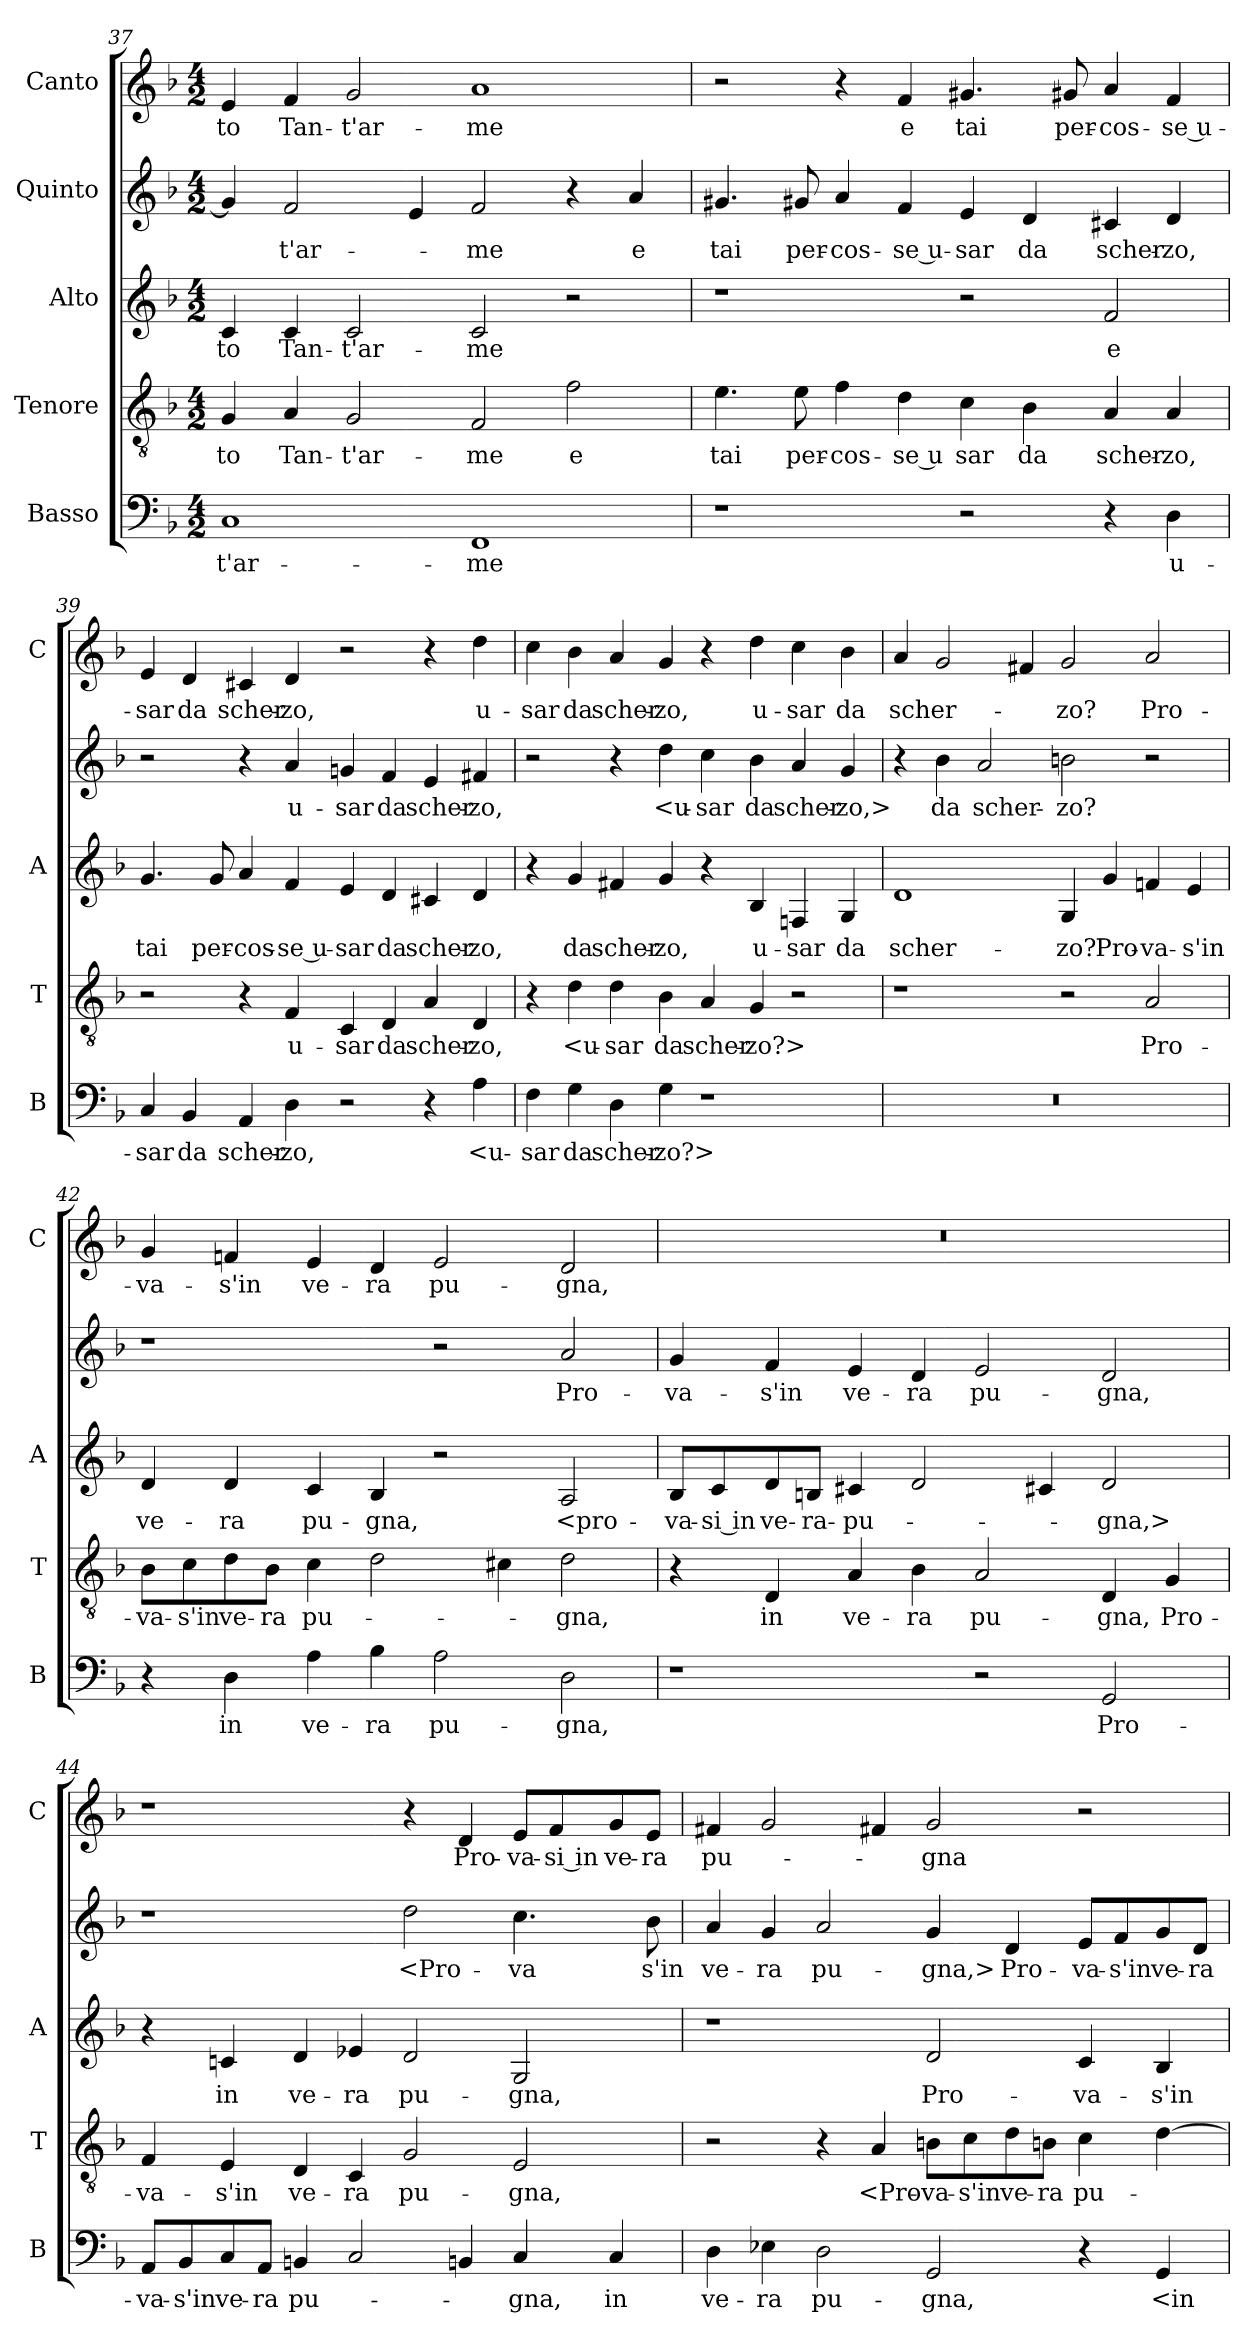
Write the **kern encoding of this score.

**kern	**text	**kern	**text	**kern	**text	**kern	**text	**kern	**text
*part5	*part5	*part4	*part4	*part3	*part3	*part2	*part2	*part1	*part1
*staff5	*staff5	*staff4	*staff4	*staff3	*staff3	*staff2	*staff2	*staff1	*staff1
*I"Basso	*	*I"Tenore	*	*I"Alto	*	*I"Quinto	*	*I"Canto	*
*I'B	*	*I'T	*	*I'A	*	*	*	*I'C	*
*clefF4	*	*clefGv2	*	*clefG2	*	*clefG2	*	*clefG2	*
*k[b-]	*	*k[b-]	*	*k[b-]	*	*k[b-]	*	*k[b-]	*
*M4/2	*	*M4/2	*	*M4/2	*	*M4/2	*	*M4/2	*
=37	=37	=37	=37	=37	=37	=37	=37	=37	=37
1C	-t'ar-	4G	-to	4c	-to	4g]	.	4e	-to
.	.	4A	Tan-	4c	Tan-	2f	-t'ar-	4f	Tan-
.	.	2G	-t'ar-	2c	-t'ar-	.	.	2g	-t'ar-
.	.	.	.	.	.	4e	.	.	.
1FF	-me	2F	-me	2c	-me	2f	-me	1a	-me
.	.	2f	e	2r	.	4r	.	.	.
.	.	.	.	.	.	4a	e	.	.
=38	=38	=38	=38	=38	=38	=38	=38	=38	=38
1r	.	4.e	tai	1r	.	4.g#X	tai	2r	.
.	.	8e	per-	.	.	8g#X	per-	.	.
.	.	4f	-cos-	.	.	4a	-cos-	4r	.
.	.	4d	-se u	.	.	4f	-se u-	4f	e
2r	.	4c	sar	2r	.	4e	-sar	4.g#X	tai
.	.	4B-	da	.	.	4d	da	.	.
.	.	.	.	.	.	.	.	8g#X	per-
4r	.	4A	scher-	2f	e	4c#X	scher-	4a	-cos-
4D	u-	4A	-zo,	.	.	4d	-zo,	4f	-se u-
=39	=39	=39	=39	=39	=39	=39	=39	=39	=39
4C	-sar	2r	.	4.g	tai	2r	.	4e	-sar
4BB-	da	.	.	.	.	.	.	4d	da
.	.	.	.	8g	per-	.	.	.	.
4AA	scher-	4r	.	4a	-cos-	4r	.	4c#X	scher-
4D	-zo,	4F	u-	4f	-se u-	4a	u-	4d	-zo,
2r	.	4C	-sar	4e	-sar	4gn	-sar	2r	.
.	.	4D	da	4d	da	4f	da	.	.
4r	.	4A	scher-	4c#X	scher-	4e	scher-	4r	.
4A	<u-	4D	-zo,	4d	-zo,	4f#X	-zo,	4dd	u-
=40	=40	=40	=40	=40	=40	=40	=40	=40	=40
4F	-sar	4r	.	4r	.	2r	.	4cc	-sar
4G	da	4d	<u-	4g	da	.	.	4b-	da
4D	scher-	4d	-sar	4f#X	scher-	4r	.	4a	scher-
4G	-zo?>	4B-	da	4g	-zo,	4dd	<u-	4g	-zo,
1r	.	4A	scher-	4r	.	4cc	-sar	4r	.
.	.	4G	-zo?>	4B-	u-	4b-	da	4dd	u-
.	.	2r	.	4Fn	-sar	4a	scher-	4cc	-sar
.	.	.	.	4G	da	4g	-zo,>	4b-	da
=41	=41	=41	=41	=41	=41	=41	=41	=41	=41
0r	.	1r	.	1d	scher-	4r	.	4a	scher-
.	.	.	.	.	.	4b-	da	2g	.
.	.	.	.	.	.	2a	scher-	.	.
.	.	.	.	.	.	.	.	4f#X	.
.	.	2r	.	4G	-zo?	2bn	-zo?	2g	-zo?
.	.	.	.	4g	Pro-	.	.	.	.
.	.	2A	Pro-	4fn	-va-	2r	.	2a	Pro-
.	.	.	.	4e	-s'in	.	.	.	.
=42	=42	=42	=42	=42	=42	=42	=42	=42	=42
4r	.	8B-\L	-va-	4d	ve-	1r	.	4g	-va-
.	.	8c\	-s'in	.	.	.	.	.	.
4D	in	8d\	ve-	4d	-ra	.	.	4fn	-s'in
.	.	8B-\J	-ra	.	.	.	.	.	.
4A	ve-	4c	pu-	4c	pu-	.	.	4e	ve-
4B-	-ra	2d	.	4B-	-gna,	.	.	4d	-ra
2A	pu-	.	.	2r	.	2r	.	2e	pu-
.	.	4c#X	.	.	.	.	.	.	.
2D	-gna,	2d	-gna,	2A	<pro-	2a	Pro-	2d	-gna,
=43	=43	=43	=43	=43	=43	=43	=43	=43	=43
1r	.	4r	.	8B-/L	-va-	4g	-va-	0r	.
.	.	.	.	8c/	-si in	.	.	.	.
.	.	4D	in	8d/	ve-	4f	-s'in	.	.
.	.	.	.	8Bn/J	-ra-	.	.	.	.
.	.	4A	ve-	4c#X	-pu-	4e	ve-	.	.
.	.	4B-	-ra	2d	.	4d	-ra	.	.
2r	.	2A	pu-	.	.	2e	pu-	.	.
.	.	.	.	4c#X	.	.	.	.	.
2GG	Pro-	4D	-gna,	2d	-gna,>	2d	-gna,	.	.
.	.	4G	Pro-	.	.	.	.	.	.
=44	=44	=44	=44	=44	=44	=44	=44	=44	=44
8AA/L	-va-	4F	-va-	4r	.	1r	.	1r	.
8BB-/	-s'in	.	.	.	.	.	.	.	.
8C/	ve-	4E	-s'in	4cn	in	.	.	.	.
8AA/J	-ra	.	.	.	.	.	.	.	.
4BBn	pu-	4D	ve-	4d	ve-	.	.	.	.
2C	.	4C	-ra	4e-X	-ra	.	.	.	.
.	.	2G	pu-	2d	pu-	2dd	<Pro-	4r	.
4BBn	.	.	.	.	.	.	.	4d	Pro-
4C	-gna,	2E	-gna,	2G	-gna,	4.cc	-va	8e/L	-va-
.	.	.	.	.	.	.	.	8f/	-si in
4C	in	.	.	.	.	.	.	8g/	ve-
.	.	.	.	.	.	8b-	s'in	8e/J	-ra
=45	=45	=45	=45	=45	=45	=45	=45	=45	=45
4D	ve-	2r	.	1r	.	4a	ve-	4f#X	pu-
4E-X	-ra	.	.	.	.	4g	-ra	2g	.
2D	pu-	4r	.	.	.	2a	pu-	.	.
.	.	4A	<Pro-	.	.	.	.	4f#X	.
2GG	-gna,	8Bn\L	-va-	2d	Pro-	4g	-gna,>	2g	-gna
.	.	8c\	-s'in	.	.	.	.	.	.
.	.	8d\	ve-	.	.	4d	Pro-	.	.
.	.	8Bn\J	-ra	.	.	.	.	.	.
4r	.	4c	pu-	4c	-va-	8e/L	-va-	2r	.
.	.	.	.	.	.	8f/	-s'in	.	.
4GG	<in	[4d	.	4B-	-s'in	8g/	ve-	.	.
.	.	.	.	.	.	8d/J	-ra	.	.
=	=	=	=	=	=	=	=	=	=
*-	*-	*-	*-	*-	*-	*-	*-	*-	*-
